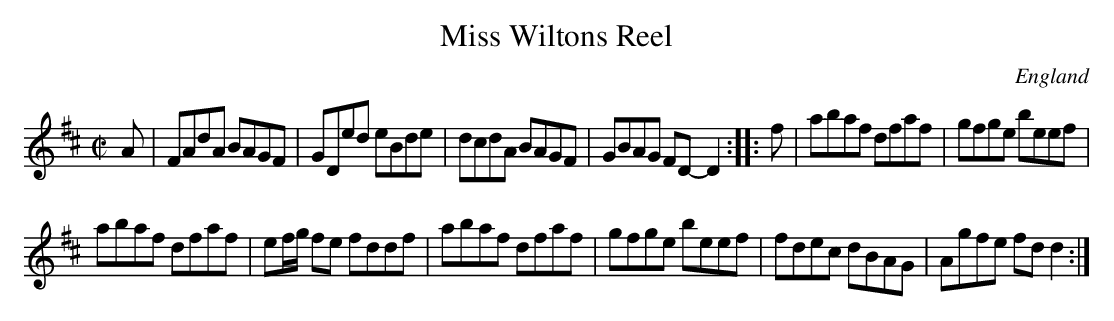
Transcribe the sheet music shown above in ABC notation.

X:1
T:Miss Wiltons Reel
M:C|
O:England
K:D major
A |\
FAdA BAGF |GDed eBde |dcdA BAGF |GBAG FD-D2 ::\
f|\
abaf dfaf |gfge beef |
abaf dfaf |ef/2g/2 fe fddf|\
abaf dfaf |gfge beef|fdec dBAG|Agfe fdd2:|
